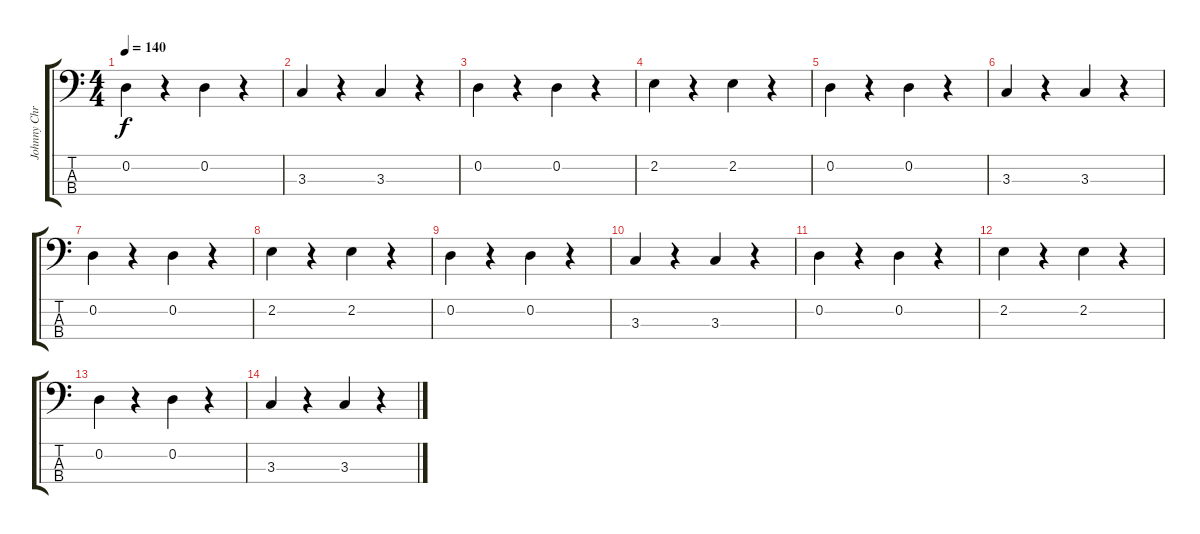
\track ("Johnny Christ" "Johnny Chr") {instrument electricbassfinger}
\staff {score tabs}
\tuning (G2 D2 A1 E1) {hide}
\ts (4 4)
\tempo 140
\clef f4
\ks c
0.2.4{dy f} r.4 0.2.4 r.4 |
3.3.4 r.4 3.3.4 r.4 |
0.2.4 r.4 0.2.4 r.4 |
2.2.4 r.4 2.2.4 r.4 |
0.2.4 r.4 0.2.4 r.4 |
3.3.4 r.4 3.3.4 r.4 |
0.2.4 r.4 0.2.4 r.4 |
2.2.4 r.4 2.2.4 r.4 |
0.2.4 r.4 0.2.4 r.4 |
3.3.4 r.4 3.3.4 r.4 |
0.2.4 r.4 0.2.4 r.4 |
2.2.4 r.4 2.2.4 r.4 |
0.2.4 r.4 0.2.4 r.4 |
3.3.4 r.4 3.3.4 r.4
